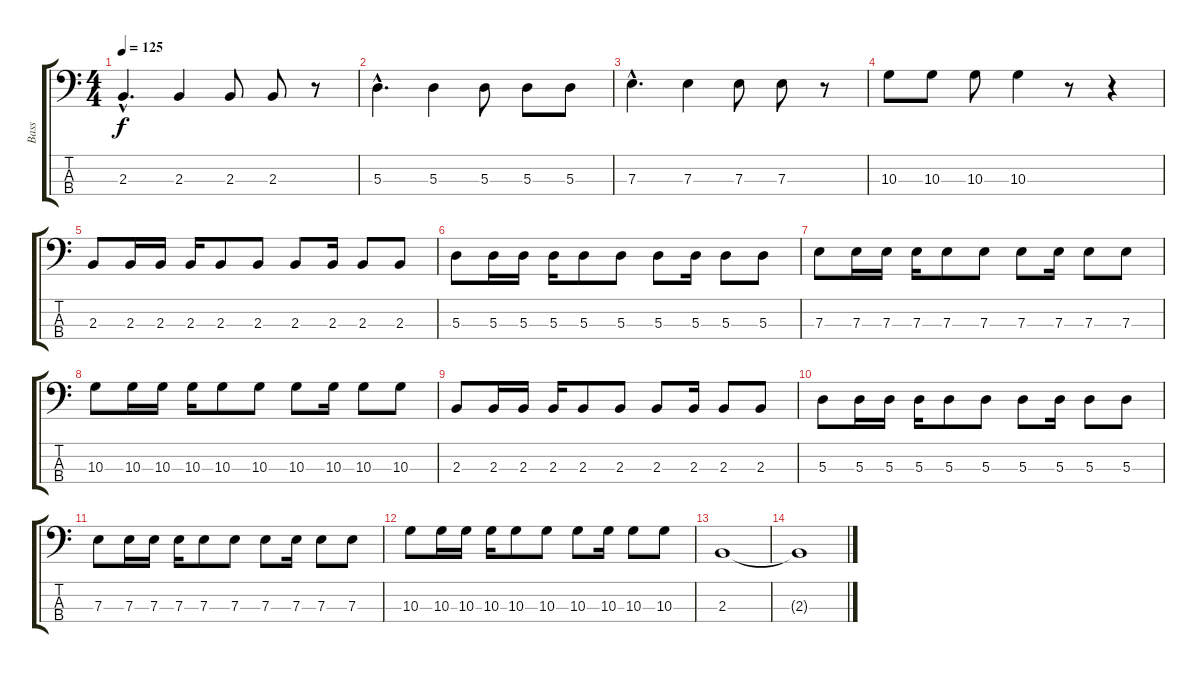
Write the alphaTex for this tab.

\track ("Bass" "Bass") {instrument electricbasspick}
\staff {score tabs}
\tuning (G2 D2 A1 E1) {hide}
\ts (4 4)
\tempo 125
\clef f4
\ks c
2.3{hac}.4{d dy f} 2.3.4 2.3.8 2.3.8 r.8 |
5.3{hac}.4{d} 5.3.4 5.3.8 5.3.8 5.3.8 |
7.3{hac}.4{d} 7.3.4 7.3.8 7.3.8 r.8 |
10.3.8 10.3.8 10.3.8 10.3.4 r.8 r.4 |
2.3.8 2.3.16 2.3.16 2.3.16 2.3.8 2.3.8 2.3.8 2.3.16 2.3.8 2.3.8 |
5.3.8 5.3.16 5.3.16 5.3.16 5.3.8 5.3.8 5.3.8 5.3.16 5.3.8 5.3.8 |
7.3.8 7.3.16 7.3.16 7.3.16 7.3.8 7.3.8 7.3.8 7.3.16 7.3.8 7.3.8 |
10.3.8 10.3.16 10.3.16 10.3.16 10.3.8 10.3.8 10.3.8 10.3.16 10.3.8 10.3.8 |
2.3.8 2.3.16 2.3.16 2.3.16 2.3.8 2.3.8 2.3.8 2.3.16 2.3.8 2.3.8 |
5.3.8 5.3.16 5.3.16 5.3.16 5.3.8 5.3.8 5.3.8 5.3.16 5.3.8 5.3.8 |
7.3.8 7.3.16 7.3.16 7.3.16 7.3.8 7.3.8 7.3.8 7.3.16 7.3.8 7.3.8 |
10.3.8 10.3.16 10.3.16 10.3.16 10.3.8 10.3.8 10.3.8 10.3.16 10.3.8 10.3.8 |
2.3.1 |
2.3{t}.1
